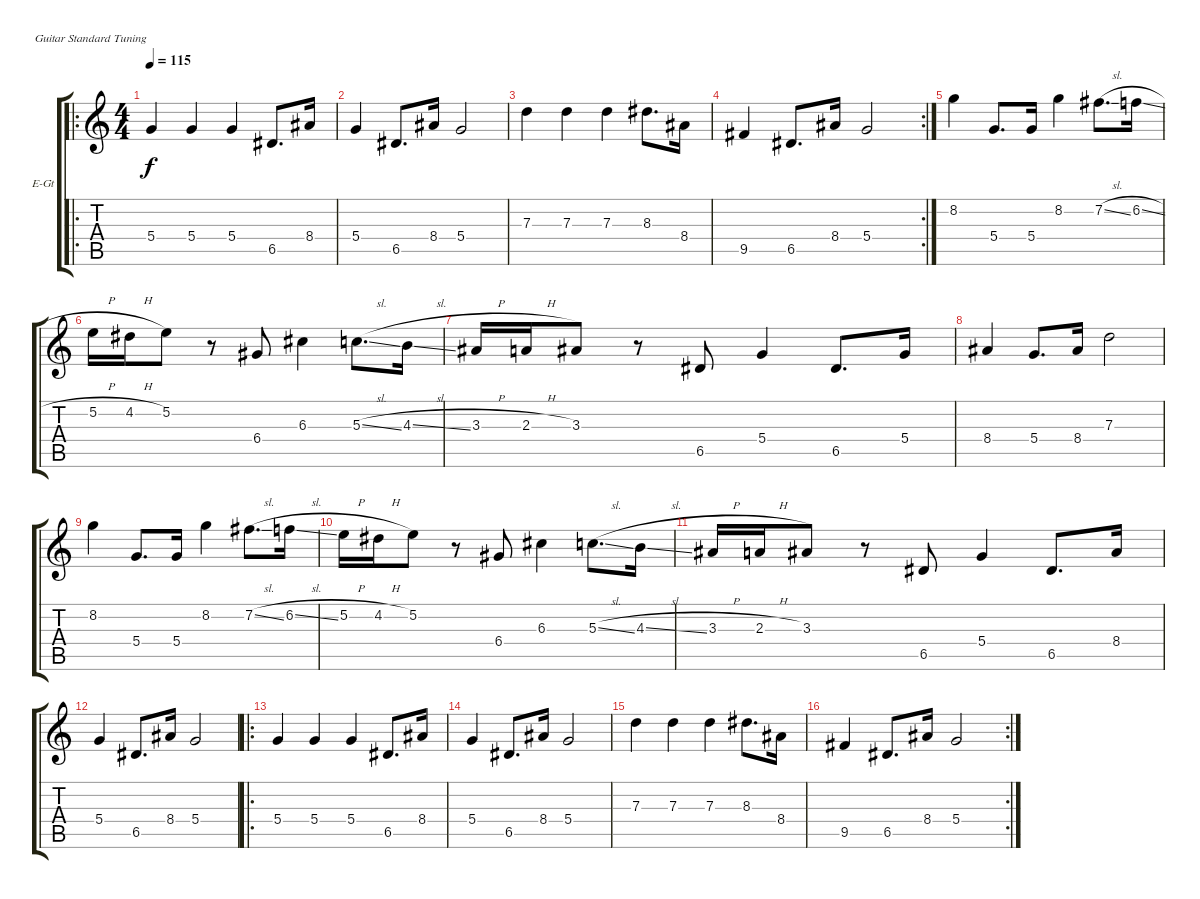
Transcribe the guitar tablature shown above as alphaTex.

\bracketExtendMode groupsimilarinstruments
\firstSystemTrackNameOrientation horizontal
\otherSystemsTrackNameOrientation horizontal
\track ("guitar 1" "E-Gt") {instrument distortionguitar}
\staff {score tabs}
\tuning (E4 B3 G3 D3 A2 E2)
\ro
\ts (4 4)
\tempo 115
\clef g2
\ks c
5.4.4{dy f instrument distortionguitar} 5.4.4 5.4.4 6.5.8{d} 8.4.16 |
5.4.4 6.5.8{d} 8.4.16 5.4.2 |
7.3.4 7.3.4 7.3.4 8.3.8{d} 8.4.16 |
\rc 2
9.5.4 6.5.8{d} 8.4.16 5.4.2 |
8.2.4 5.4.8{d} 5.4.16 8.2.4 7.2{sl}.8{d} 6.2{sl}.16 |
5.2{h}.16 4.2{h}.16 5.2.8 r.8 6.4.8 6.3.4 5.3{sl}.8{d} 4.3{sl}.16 |
3.3{h}.16 2.3{h}.16 3.3.8 r.8 6.5.8 5.4.4 6.5.8{d} 5.4.16 |
8.4.4 5.4.8{d} 8.4.16 7.3.2 |
8.2.4 5.4.8{d} 5.4.16 8.2.4 7.2{sl}.8{d} 6.2{sl}.16 |
5.2{h}.16 4.2{h}.16 5.2.8 r.8 6.4.8 6.3.4 5.3{sl}.8{d} 4.3{sl}.16 |
3.3{h}.16 2.3{h}.16 3.3.8 r.8 6.5.8 5.4.4 6.5.8{d} 8.4.16 |
5.4.4 6.5.8{d} 8.4.16 5.4.2 |
\ro
5.4.4 5.4.4 5.4.4 6.5.8{d} 8.4.16 |
5.4.4 6.5.8{d} 8.4.16 5.4.2 |
7.3.4 7.3.4 7.3.4 8.3.8{d} 8.4.16 |
\rc 2
9.5.4 6.5.8{d} 8.4.16 5.4.2
